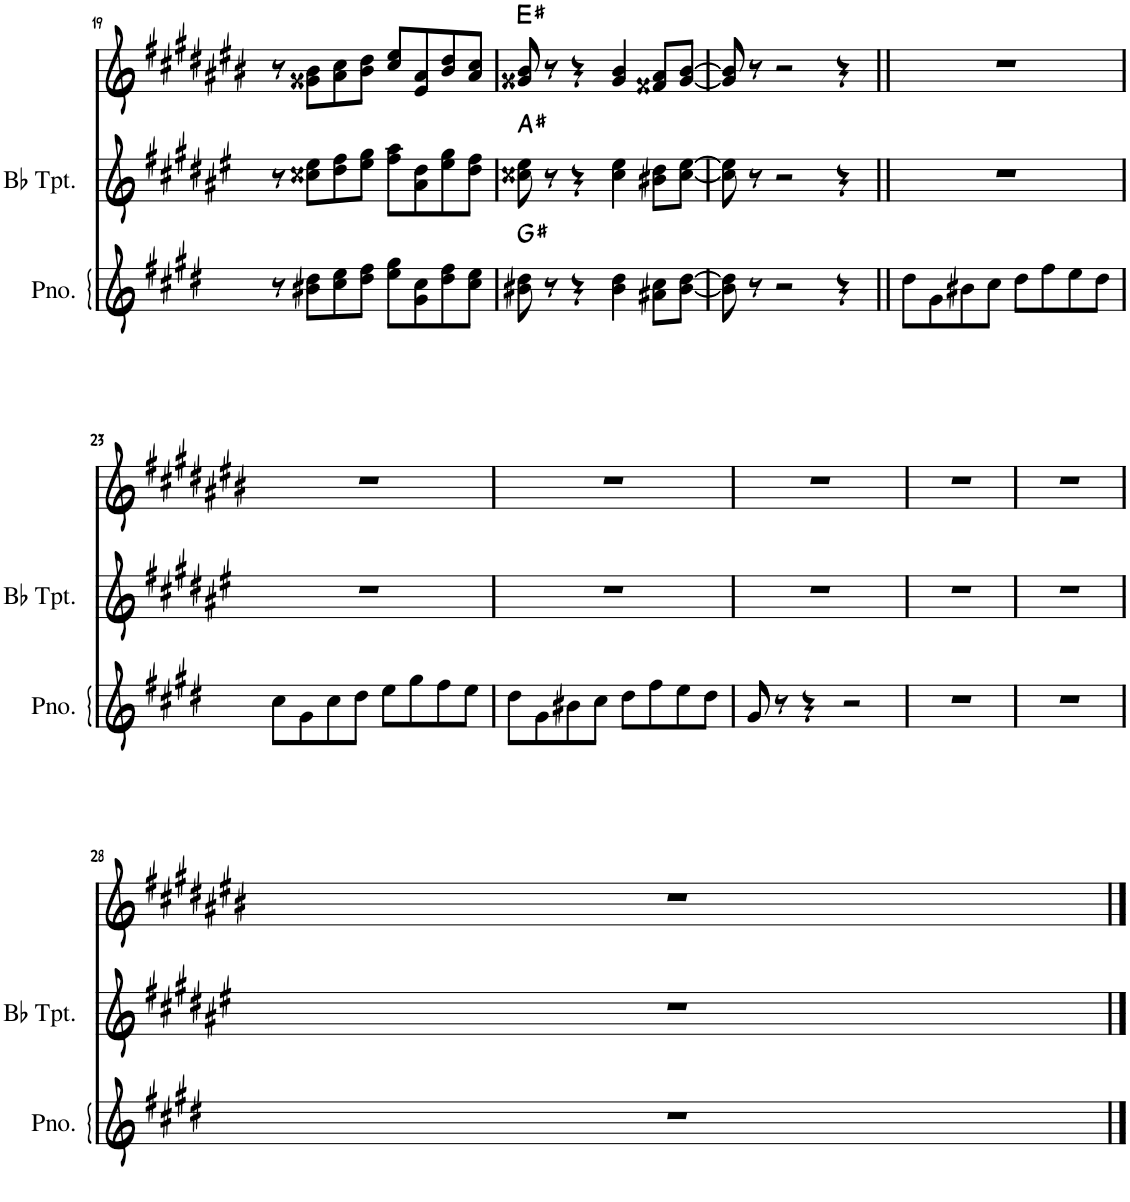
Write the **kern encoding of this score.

**kern	**harte	**kern	**harte	**kern	**harte
*part3	*part3	*part2	*part2	*part1	*part1
*staff3	*	*staff2	*	*staff1	*
*I"Piano	*	*I"Bb Trumpet	*	*I"Alto Sax	*
*I'Pno.	*	*I'Bb Tpt.	*	*I'Sax	*
!!LO:PB:g=z
*clefG2	*	*clefG2	*	*clefG2	*
*	*	*Trd1c2	*	*Trd5c9	*
*k[f#c#g#d#]	*	*k[f#c#g#d#a#e#]	*	*k[f#c#g#d#a#e#b#]	*
*M4/4	*	*M4/4	*	*M4/4	*
=19	=19	=19	=19	=19	=19
8r	.	8r	.	8r	.
8b#X\ 8dd#\L	.	8cc##X\ 8ee#\L	.	8g##X\ 8b#\L	.
8cc#\ 8ee\	.	8dd#\ 8ff#\	.	8a#\ 8cc#\	.
8dd#\ 8ff#\J	.	8ee#\ 8gg#\J	.	8b#\ 8dd#\J	.
8ee\ 8gg#\L	.	8ff#\ 8aa#\L	.	8cc#/ 8ee#/L	.
8g#\ 8cc#\	.	8a#\ 8dd#\	.	8e#/ 8a#/	.
8dd#\ 8ff#\	.	8ee#\ 8gg#\	.	8b#/ 8dd#/	.
8cc#\ 8ee\J	.	8dd#\ 8ff#\J	.	8a#/ 8cc#/J	.
=20	=20	=20	=20	=20	=20
8b#X\ 8dd#\	G#:maj	8cc##X\ 8ee#\	A#:maj	8g##X/ 8b#/	E#:maj
8r	.	8r	.	8r	.
4r	.	4r	.	4r	.
4b#\ 4dd#\	.	4cc##\ 4ee#\	.	4g##/ 4b#/	.
8a#X\ 8cc#\L	.	8b#X\ 8dd#\L	.	8f##X/ 8a#/L	.
[8b#\ [8dd#\J	.	[8cc##\ [8ee#\J	.	[8g##/ [8b#/J	.
=21	=21	=21	=21	=21	=21
8b#\] 8dd#\]	.	8cc##\] 8ee#\]	.	8g##/] 8b#/]	.
8r	.	8r	.	8r	.
2r	.	2r	.	2r	.
4r	.	4r	.	4r	.
=22||	=22||	=22||	=22||	=22||	=22||
8dd#\L	.	1r	.	1r	.
8g#\	.	.	.	.	.
8b#X\	.	.	.	.	.
8cc#\J	.	.	.	.	.
8dd#\L	.	.	.	.	.
8ff#\	.	.	.	.	.
8ee\	.	.	.	.	.
8dd#\J	.	.	.	.	.
!!LO:LB:g=z
=23	=23	=23	=23	=23	=23
8cc#\L	.	1r	.	1r	.
8g#\	.	.	.	.	.
8cc#\	.	.	.	.	.
8dd#\J	.	.	.	.	.
8ee\L	.	.	.	.	.
8gg#\	.	.	.	.	.
8ff#\	.	.	.	.	.
8ee\J	.	.	.	.	.
=24	=24	=24	=24	=24	=24
8dd#\L	.	1r	.	1r	.
8g#\	.	.	.	.	.
8b#X\	.	.	.	.	.
8cc#\J	.	.	.	.	.
8dd#\L	.	.	.	.	.
8ff#\	.	.	.	.	.
8ee\	.	.	.	.	.
8dd#\J	.	.	.	.	.
=25	=25	=25	=25	=25	=25
8g#/	.	1r	.	1r	.
8r	.	.	.	.	.
4r	.	.	.	.	.
2r	.	.	.	.	.
=26	=26	=26	=26	=26	=26
1r	.	1r	.	1r	.
=27	=27	=27	=27	=27	=27
1r	.	1r	.	1r	.
!!LO:LB:g=z
=28	=28	=28	=28	=28	=28
1r	.	1r	.	1r	.
==	==	==	==	==	==
*-	*-	*-	*-	*-	*-
